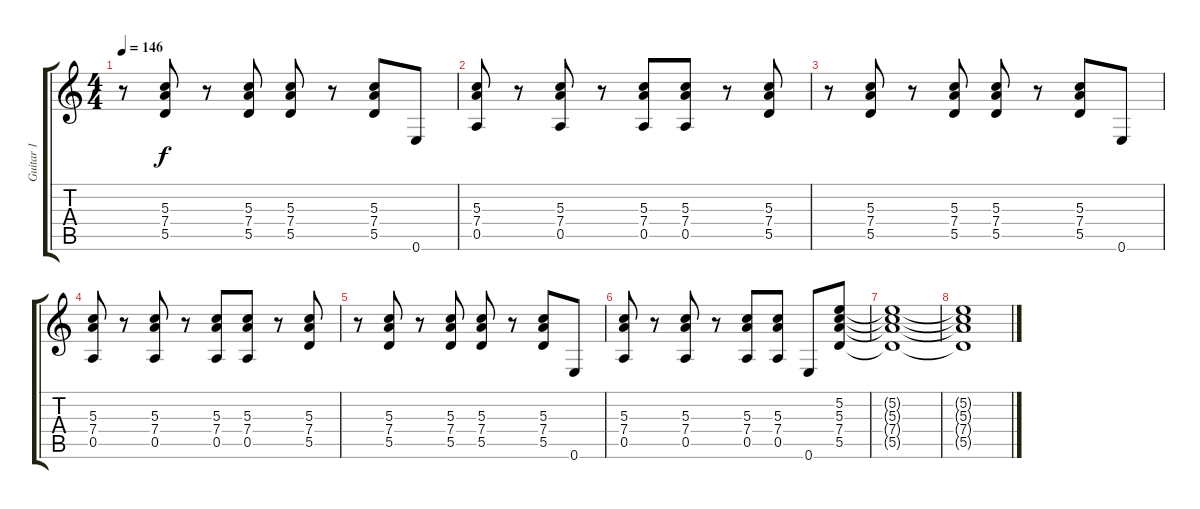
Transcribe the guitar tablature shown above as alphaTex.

\track ("Guitar 1" "Guitar 1") {instrument overdrivenguitar}
\staff {score tabs}
\tuning (E4 B3 G3 D3 A2 E2) {hide}
\ts (4 4)
\tempo 146
\clef g2
\ks c
r.8{dy f} (5.3 7.4 5.5).8 r.8 (5.3 7.4 5.5).8 (5.3 7.4 5.5).8 r.8 (5.3 7.4 5.5).8{beam Up} 0.6.8{beam Up} |
(5.3 7.4 0.5).8 r.8 (5.3 7.4 0.5).8 r.8 (5.3 7.4 0.5).8 (5.3 7.4 0.5).8 r.8 (5.3 7.4 5.5).8 |
r.8 (5.3 7.4 5.5).8 r.8 (5.3 7.4 5.5).8 (5.3 7.4 5.5).8 r.8 (5.3 7.4 5.5).8 0.6.8 |
(5.3 7.4 0.5).8 r.8 (5.3 7.4 0.5).8 r.8 (5.3 7.4 0.5).8 (5.3 7.4 0.5).8 r.8 (5.3 7.4 5.5).8 |
r.8 (5.3 7.4 5.5).8 r.8 (5.3 7.4 5.5).8 (5.3 7.4 5.5).8 r.8 (5.3 7.4 5.5).8 0.6.8 |
(5.3 7.4 0.5).8 r.8 (5.3 7.4 0.5).8 r.8 (5.3 7.4 0.5).8 (5.3 7.4 0.5).8 0.6.8 (5.2 5.3 7.4 5.5).8 |
(5.2{t} 5.3{t} 7.4{t} 5.5{t}).1 |
(5.2{t} 5.3{t} 7.4{t} 5.5{t}).1
